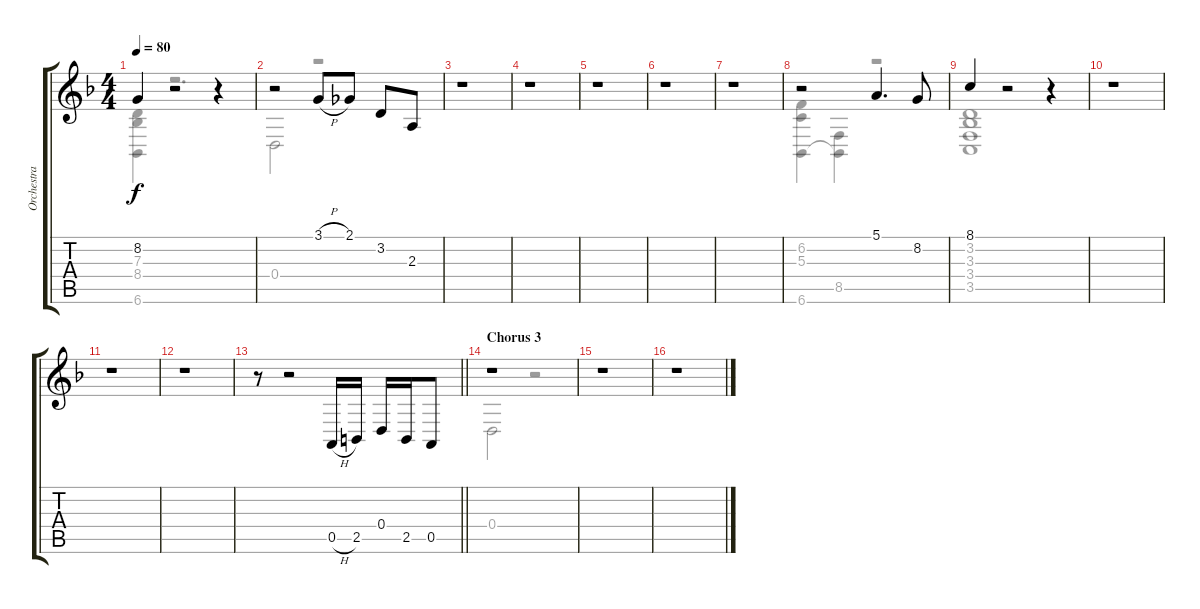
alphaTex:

\track ("Orchestra" "Orchestra") {instrument orchestralharp}
\staff {score tabs}
\tuning (E4 B3 G3 D3 A2 E2) {hide}
\voice
\ts (4 4)
\tempo 80
\clef g2
\ks f
8.2.4{dy f} r.2 r.4 |
r.2 3.1{h}.8 2.1.8 3.2.8 2.3.8 |
r.1 |
r.1 |
r.1 |
r.1 |
r.1 |
r.2 5.1.4{d} 8.2.8 |
8.1.4 r.2 r.4 |
r.1 |
r.1 |
r.1 |
\barLineRight lightlight
r.8 r.2 0.5{h}.16 2.5.16 0.4.16 2.5.16 0.5.8 |
\section ("" "Chorus 3")
r.1 |
r.1 |
r.1
\voice
\clef g2
\ottava regular
\simile none
\ks f
(7.3 8.4 6.6).4{dy f} r.2{d} |
0.4.2 r.2 |
|
|
|
|
|
(6.2 5.3 6.6).4 (8.5 6.6{t}).4 r.2 |
(3.2 3.3 3.4 3.5).1 |
|
|
|
\barLineRight lightlight
|
0.4.2 r.2 |
|
